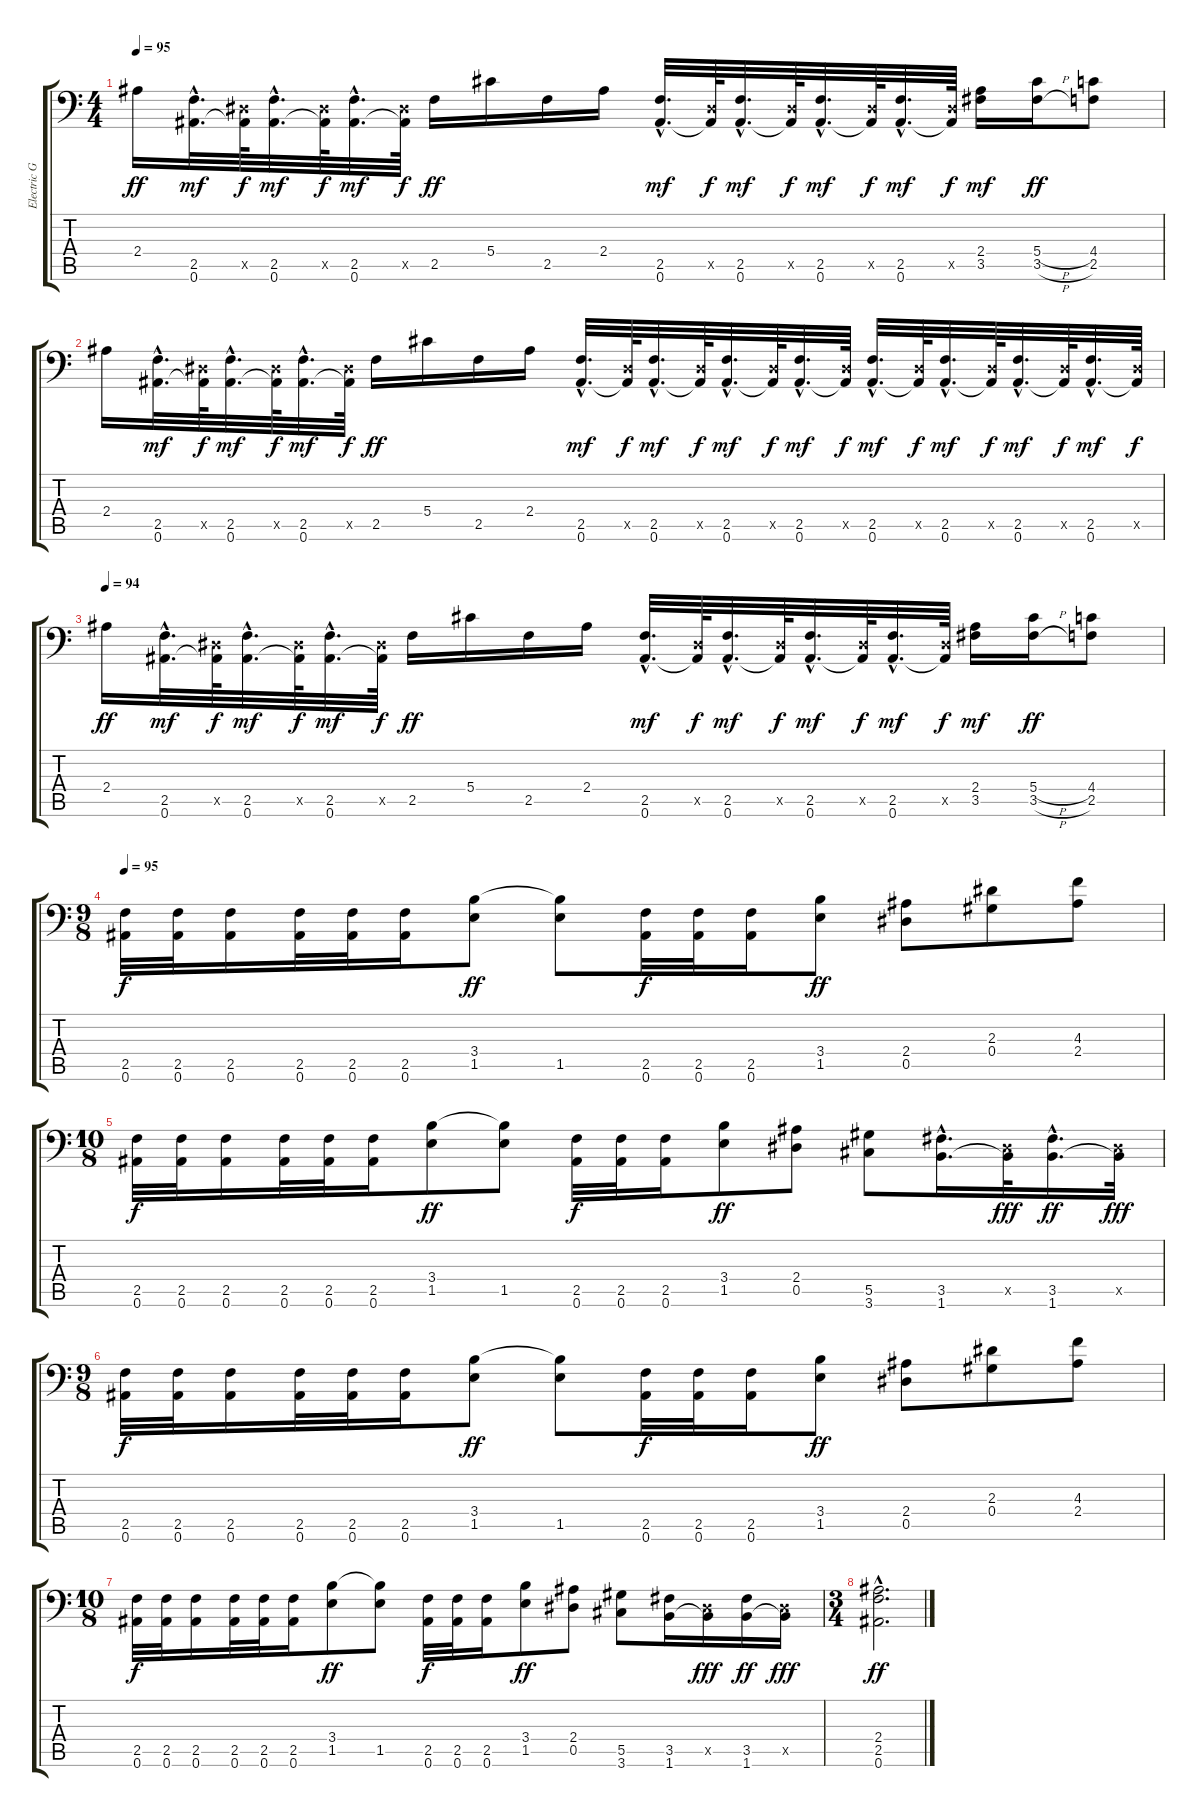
\track ("Electric Guitar 4" "Electric G") {instrument distortionguitar}
\staff {score tabs}
\tuning (Bb3 F3 Db3 Ab2 Eb2 Bb1) {hide}
\ts (4 4)
\tempo 95
\clef f4
\ks c
2.4.16{dy ff} (2.5{hac} 0.6{hac}).32{d dy mf} (0.5{x} 0.6{t}).64{dy f} (2.5{hac} 0.6{hac}).32{d dy mf} (0.5{x} 0.6{t}).64{dy f} (2.5{hac} 0.6{hac}).32{d dy mf} (0.5{x} 0.6{t}).64{dy f} 2.5.16{dy ff} 5.4.16 2.5.16 2.4.16 (2.5{hac} 0.6{hac}).32{d dy mf} (0.5{x} 0.6{t}).64{dy f} (2.5{hac} 0.6{hac}).32{d dy mf} (0.5{x} 0.6{t}).64{dy f} (2.5{hac} 0.6{hac}).32{d dy mf} (0.5{x} 0.6{t}).64{dy f} (2.5{hac} 0.6{hac}).32{d dy mf} (0.5{x} 0.6{t}).64{dy f} (2.4 3.5).16{dy mf} (5.4{h} 3.5{h}).16{dy ff} (4.4 2.5).8 |
2.4.16 (2.5{hac} 0.6{hac}).32{d dy mf} (0.5{x} 0.6{t}).64{dy f} (2.5{hac} 0.6{hac}).32{d dy mf} (0.5{x} 0.6{t}).64{dy f} (2.5{hac} 0.6{hac}).32{d dy mf} (0.5{x} 0.6{t}).64{dy f} 2.5.16{dy ff} 5.4.16 2.5.16 2.4.16 (2.5{hac} 0.6{hac}).32{d dy mf} (0.5{x} 0.6{t}).64{dy f} (2.5{hac} 0.6{hac}).32{d dy mf} (0.5{x} 0.6{t}).64{dy f} (2.5{hac} 0.6{hac}).32{d dy mf} (0.5{x} 0.6{t}).64{dy f} (2.5{hac} 0.6{hac}).32{d dy mf} (0.5{x} 0.6{t}).64{dy f} (2.5{hac} 0.6{hac}).32{d dy mf} (0.5{x} 0.6{t}).64{dy f} (2.5{hac} 0.6{hac}).32{d dy mf} (0.5{x} 0.6{t}).64{dy f} (2.5{hac} 0.6{hac}).32{d dy mf} (0.5{x} 0.6{t}).64{dy f} (2.5{hac} 0.6{hac}).32{d dy mf} (0.5{x} 0.6{t}).64{dy f} |
\tempo 94
2.4.16{dy ff} (2.5{hac} 0.6{hac}).32{d dy mf} (0.5{x} 0.6{t}).64{dy f} (2.5{hac} 0.6{hac}).32{d dy mf} (0.5{x} 0.6{t}).64{dy f} (2.5{hac} 0.6{hac}).32{d dy mf} (0.5{x} 0.6{t}).64{dy f} 2.5.16{dy ff} 5.4.16 2.5.16 2.4.16 (2.5{hac} 0.6{hac}).32{d dy mf} (0.5{x} 0.6{t}).64{dy f} (2.5{hac} 0.6{hac}).32{d dy mf} (0.5{x} 0.6{t}).64{dy f} (2.5{hac} 0.6{hac}).32{d dy mf} (0.5{x} 0.6{t}).64{dy f} (2.5{hac} 0.6{hac}).32{d dy mf} (0.5{x} 0.6{t}).64{dy f} (2.4 3.5).16{dy mf} (5.4{h} 3.5{h}).16{dy ff} (4.4 2.5).8 |
\ts (9 8)
\tempo 95
(2.5 0.6).32{dy f} (2.5 0.6).32 (2.5 0.6).16 (2.5 0.6).32 (2.5 0.6).32 (2.5 0.6).16 (3.4 1.5).8{dy ff} (3.4{t} 1.5).8 (2.5 0.6).32{dy f} (2.5 0.6).32 (2.5 0.6).16 (3.4 1.5).8{dy ff} (2.4 0.5).8 (2.3 0.4).8 (4.3 2.4).8 |
\ts (10 8)
(2.5 0.6).32{dy f} (2.5 0.6).32 (2.5 0.6).16 (2.5 0.6).32 (2.5 0.6).32 (2.5 0.6).16 (3.4 1.5).8{dy ff} (3.4{t} 1.5).8 (2.5 0.6).32{dy f} (2.5 0.6).32 (2.5 0.6).16 (3.4 1.5).8{dy ff} (2.4 0.5).8 (5.5 3.6).8 (3.5{hac} 1.6{hac}).16{d} (0.5{x} 1.6{t}).32{dy fff} (3.5{hac} 1.6{hac}).16{d dy ff} (0.5{x} 1.6{t}).32{dy fff} |
\ts (9 8)
(2.5 0.6).32{dy f} (2.5 0.6).32 (2.5 0.6).16 (2.5 0.6).32 (2.5 0.6).32 (2.5 0.6).16 (3.4 1.5).8{dy ff} (3.4{t} 1.5).8 (2.5 0.6).32{dy f} (2.5 0.6).32 (2.5 0.6).16 (3.4 1.5).8{dy ff} (2.4 0.5).8 (2.3 0.4).8 (4.3 2.4).8 |
\ts (10 8)
(2.5 0.6).32{dy f} (2.5 0.6).32 (2.5 0.6).16 (2.5 0.6).32 (2.5 0.6).32 (2.5 0.6).16 (3.4 1.5).8{dy ff} (3.4{t} 1.5).8 (2.5 0.6).32{dy f} (2.5 0.6).32 (2.5 0.6).16 (3.4 1.5).8{dy ff} (2.4 0.5).8 (5.5 3.6).8 (3.5 1.6).16 (0.5{x} 1.6{t}).16{dy fff} (3.5 1.6).16{dy ff} (0.5{x} 1.6{t}).16{dy fff} |
\ts (3 4)
(2.4{hac} 2.5{hac} 0.6{hac}).2{d dy ff}
